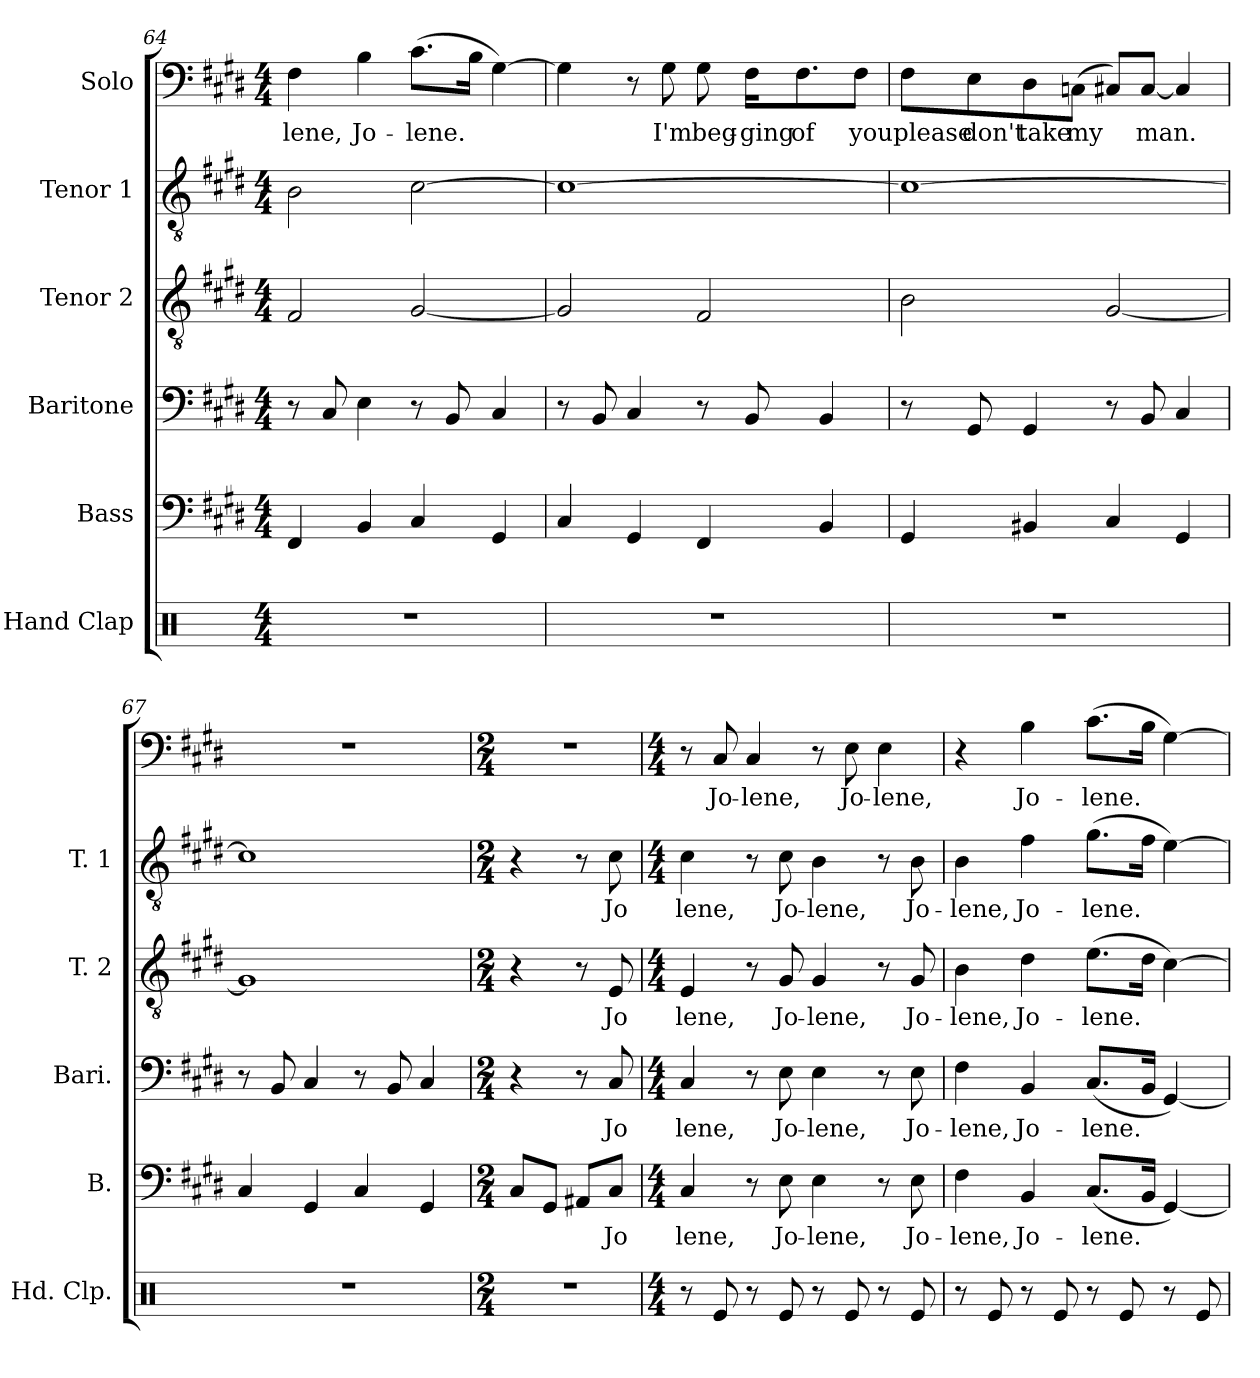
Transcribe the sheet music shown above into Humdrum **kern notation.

**kern	**kern	**text	**kern	**text	**kern	**text	**kern	**text	**kern	**text
*part6	*part5	*part5	*part4	*part4	*part3	*part3	*part2	*part2	*part1	*part1
*staff6	*staff5	*staff5	*staff4	*staff4	*staff3	*staff3	*staff2	*staff2	*staff1	*staff1
*I"Hand Clap	*I"Bass	*	*I"Baritone	*	*I"Tenor 2	*	*I"Tenor 1	*	*I"Solo	*
*I'Hd. Clp.	*I'B.	*	*I'Bari.	*	*I'T. 2	*	*I'T. 1	*	*	*
*clefX	*clefF4	*	*clefF4	*	*clefGv2	*	*clefGv2	*	*clefF4	*
*k[]	*k[f#c#g#d#]	*	*k[f#c#g#d#]	*	*k[f#c#g#d#]	*	*k[f#c#g#d#]	*	*k[f#c#g#d#]	*
*M4/4	*M4/4	*	*M4/4	*	*M4/4	*	*M4/4	*	*M4/4	*
=64	=64	=64	=64	=64	=64	=64	=64	=64	=64	=64
!	!	!	!	!	!	!	!	!	!	!LO:LY:b
1r	4FF#/	.	8r	.	2F#/	.	2B\	.	4F#\	-lene,
.	.	.	8C#/	.	.	.	.	.	.	.
!	!	!	!	!	!	!	!	!	!	!LO:LY:b
.	4BB/	.	4E\	.	.	.	.	.	4B\	Jo-
!	!	!	!	!	!	!	!	!	!	!LO:LY:b
.	4C#/	.	8r	.	[2G#/	.	[2c#\	.	(8.c#\L	-lene.
.	.	.	8BB/	.	.	.	.	.	.	.
.	.	.	.	.	.	.	.	.	16B\Jk	.
.	4GG#/	.	4C#/	.	.	.	.	.	[4G#\)	.
!!LO:LB:g=z
=65	=65	=65	=65	=65	=65	=65	=65	=65	=65	=65
1r	4C#/	.	8r	.	2G#/]	.	1c#_	.	4G#\]	.
.	.	.	8BB/	.	.	.	.	.	.	.
.	4GG#/	.	4C#/	.	.	.	.	.	8r	.
!	!	!	!	!	!	!	!	!	!	!LO:LY:b
.	.	.	.	.	.	.	.	.	8G#\	I'm
!	!	!	!	!	!	!	!	!	!	!LO:LY:b
.	4FF#/	.	8r	.	2F#/	.	.	.	8G#\	beg-
!	!	!	!	!	!	!	!	!	!	!LO:LY:b
.	.	.	8BB/	.	.	.	.	.	16F#\KL	-ging
!	!	!	!	!	!	!	!	!	!	!LO:LY:b
.	.	.	.	.	.	.	.	.	8.F#\	of
.	4BB/	.	4BB/	.	.	.	.	.	.	.
!	!	!	!	!	!	!	!	!	!	!LO:LY:b
.	.	.	.	.	.	.	.	.	8F#\J	you
=66	=66	=66	=66	=66	=66	=66	=66	=66	=66	=66
!	!	!	!	!	!	!	!	!	!	!LO:LY:b
1r	4GG#/	.	8r	.	2B\	.	1c#_	.	8F#\L	please
!	!	!	!	!	!	!	!	!	!	!LO:LY:b
.	.	.	8GG#/	.	.	.	.	.	8E\	don't
!	!	!	!	!	!	!	!	!	!	!LO:LY:b
.	4BB#X/	.	4GG#/	.	.	.	.	.	8D#\	take
!	!	!	!	!	!	!	!	!	!	!LO:LY:b
.	.	.	.	.	.	.	.	.	(8Cn\J	my
.	4C#/	.	8r	.	[2G#/	.	.	.	8C#X/L)	.
!	!	!	!	!	!	!	!	!	!	!LO:LY:b
.	.	.	8BB/	.	.	.	.	.	[8C#/J	man.
.	4GG#/	.	4C#/	.	.	.	.	.	4C#/]	.
=67	=67	=67	=67	=67	=67	=67	=67	=67	=67	=67
1r	4C#/	.	8r	.	1G#]	.	1c#]	.	1r	.
.	.	.	8BB/	.	.	.	.	.	.	.
.	4GG#/	.	4C#/	.	.	.	.	.	.	.
.	4C#/	.	8r	.	.	.	.	.	.	.
.	.	.	8BB/	.	.	.	.	.	.	.
.	4GG#/	.	4C#/	.	.	.	.	.	.	.
!!LO:PB:g=z
=68	=68	=68	=68	=68	=68	=68	=68	=68	=68	=68
*M2/4	*M2/4	*	*M2/4	*	*M2/4	*	*M2/4	*	*M2/4	*
2r	8C#/L	.	4r	.	4r	.	4r	.	2r	.
.	8GG#/J	.	.	.	.	.	.	.	.	.
.	8AA#X/L	.	8r	.	8r	.	8r	.	.	.
!	!	!LO:LY:b	!	!LO:LY:b	!	!LO:LY:b	!	!LO:LY:b	!	!
.	8C#/J	Jo	8C#/	Jo	8E/	Jo	8c#\	Jo	.	.
=69	=69	=69	=69	=69	=69	=69	=69	=69	=69	=69
*M4/4	*M4/4	*	*M4/4	*	*M4/4	*	*M4/4	*	*M4/4	*
!	!	!LO:LY:b	!	!LO:LY:b	!	!LO:LY:b	!	!LO:LY:b	!	!
8r	4C#/	-lene,	4C#/	-lene,	4E/	-lene,	4c#\	-lene,	8r	.
!	!	!	!	!	!	!	!	!	!	!LO:LY:b
8Re/	.	.	.	.	.	.	.	.	8C#/	Jo-
!	!	!	!	!	!	!	!	!	!	!LO:LY:b
8r	8r	.	8r	.	8r	.	8r	.	4C#/	-lene,
!	!	!LO:LY:b	!	!LO:LY:b	!	!LO:LY:b	!	!LO:LY:b	!	!
8Re/	8E\	Jo-	8E\	Jo-	8G#/	Jo-	8c#\	Jo-	.	.
!	!	!LO:LY:b	!	!LO:LY:b	!	!LO:LY:b	!	!LO:LY:b	!	!
8r	4E\	-lene,	4E\	-lene,	4G#/	-lene,	4B\	-lene,	8r	.
!	!	!	!	!	!	!	!	!	!	!LO:LY:b
8Re/	.	.	.	.	.	.	.	.	8E\	Jo-
!	!	!	!	!	!	!	!	!	!	!LO:LY:b
8r	8r	.	8r	.	8r	.	8r	.	4E\	-lene,
!	!	!LO:LY:b	!	!LO:LY:b	!	!LO:LY:b	!	!LO:LY:b	!	!
8Re/	8E\	Jo-	8E\	Jo-	8G#/	Jo-	8B\	Jo-	.	.
=70	=70	=70	=70	=70	=70	=70	=70	=70	=70	=70
!	!	!LO:LY:b	!	!LO:LY:b	!	!LO:LY:b	!	!LO:LY:b	!	!
8r	4F#\	-lene,	4F#\	-lene,	4B\	-lene,	4B\	-lene,	4r	.
8Re/	.	.	.	.	.	.	.	.	.	.
!	!	!LO:LY:b	!	!LO:LY:b	!	!LO:LY:b	!	!LO:LY:b	!	!LO:LY:b
8r	4BB/	Jo-	4BB/	Jo-	4d#\	Jo-	4f#\	Jo-	4B\	Jo-
8Re/	.	.	.	.	.	.	.	.	.	.
!	!	!LO:LY:b	!	!LO:LY:b	!	!LO:LY:b	!	!LO:LY:b	!	!LO:LY:b
8r	(8.C#/L	-lene.	(8.C#/L	-lene.	(8.e\L	-lene.	(8.g#\L	-lene.	(8.c#\L	-lene.
8Re/	.	.	.	.	.	.	.	.	.	.
.	16BB/Jk	.	16BB/Jk	.	16d#\Jk	.	16f#\Jk	.	16B\Jk	.
8r	[4GG#/)	.	[4GG#/)	.	[4c#\)	.	[4e\)	.	[4G#\)	.
8Re/	.	.	.	.	.	.	.	.	.	.
=	=	=	=	=	=	=	=	=	=	=
*-	*-	*-	*-	*-	*-	*-	*-	*-	*-	*-
